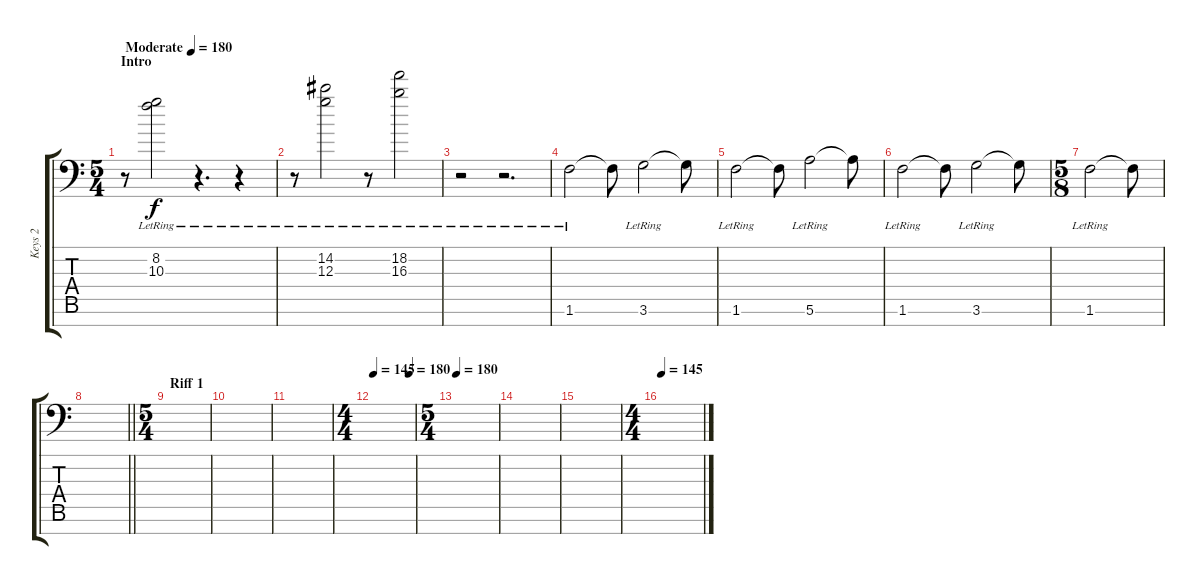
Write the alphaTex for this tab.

\track ("Keys 2" "Keys 2") {instrument contrabass}
\staff {score tabs}
\tuning (E4 B3 G3 D3 A2 E2 A1) {hide}
\ts (5 4)
\section ("" "Intro")
\tempo (180 "Moderate")
\clef f4
\ks c
r.8{dy f instrument stringensemble2} (8.2{lr} 10.3{lr}).2 r.4{d} r.4 |
r.8 (14.2{lr} 12.3{lr}).2 r.8 (18.2{lr} 16.3{lr}).2 |
r.2 r.2{d} |
1.6{lr}.2 1.6{t}.8 3.6{lr}.2 3.6{t}.8 |
1.6{lr}.2 1.6{t}.8 5.6{lr}.2 5.6{t}.8 |
1.6{lr}.2 1.6{t}.8 3.6{lr}.2 3.6{t}.8 |
\ts (5 8)
1.6{lr}.2 1.6{t}.8 |
\barLineRight lightlight
|
\ts (5 4)
\section ("" "Riff 1")
|
|
|
\ts (4 4)
\tempo 145
\tempo (180 0.875)
|
\ts (5 4)
\tempo 180
|
|
|
\ts (4 4)
\tempo 145
